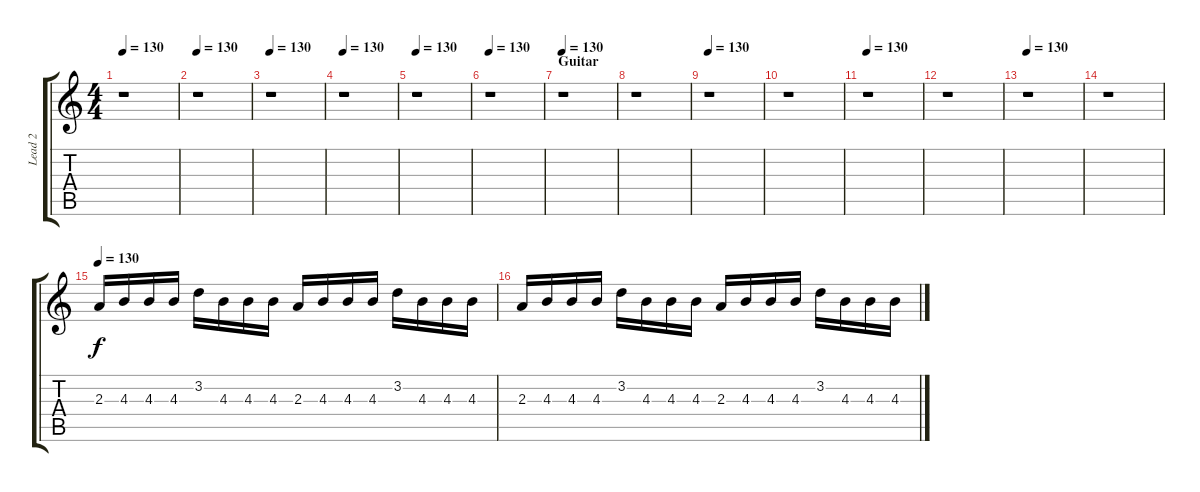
\track ("Lead 2" "Lead 2") {instrument distortionguitar}
\staff {score tabs}
\tuning (E4 B3 G3 D3 A2 E2) {hide}
\ts (4 4)
\tempo 130
\clef g2
\ks c
r.1{dy f} |
\tempo 130
r.1 |
\tempo 130
r.1 |
\tempo 130
r.1 |
\tempo 130
r.1 |
\tempo 130
r.1 |
\section ("" "Guitar")
\tempo 130
r.1 |
r.1 |
\tempo 130
r.1 |
r.1 |
\tempo 130
r.1 |
r.1 |
\tempo 130
r.1 |
r.1 |
\section ("" "")
\tempo 130
2.3.16{volume 16 instrument distortionguitar} 4.3.16 4.3.16 4.3.16 3.2.16 4.3.16 4.3.16 4.3.16 2.3.16 4.3.16 4.3.16 4.3.16 3.2.16 4.3.16 4.3.16 4.3.16 |
2.3.16 4.3.16 4.3.16 4.3.16 3.2.16 4.3.16 4.3.16 4.3.16 2.3.16 4.3.16 4.3.16 4.3.16 3.2.16 4.3.16 4.3.16 4.3.16
